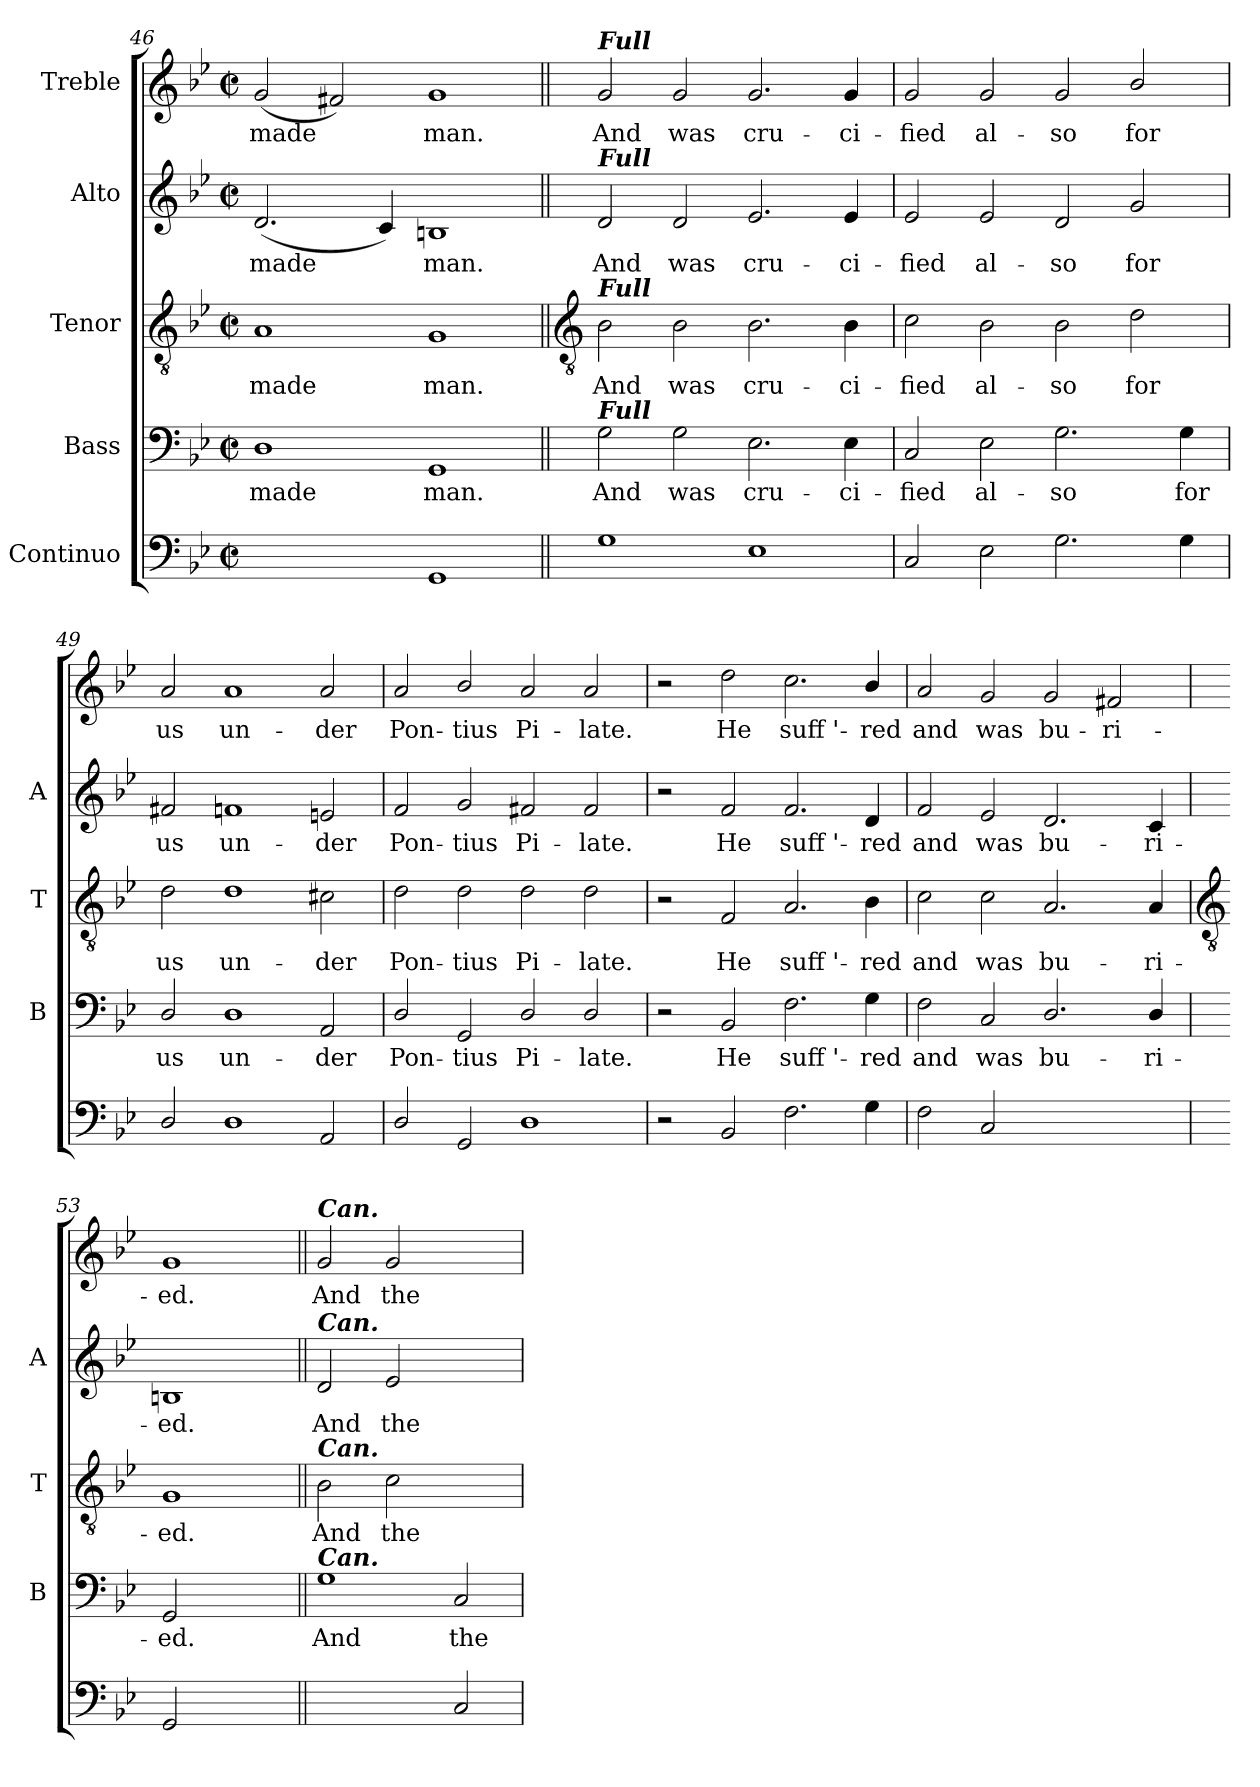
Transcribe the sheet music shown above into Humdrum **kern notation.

**kern	**text	**kern	**text	**kern	**text	**kern	**text	**kern	**text
*part5	*part5	*part4	*part4	*part3	*part3	*part2	*part2	*part1	*part1
*staff5	*staff5	*staff4	*staff4	*staff3	*staff3	*staff2	*staff2	*staff1	*staff1
*I"Continuo	*	*I"Bass	*	*I"Tenor	*	*I"Alto	*	*I"Treble	*
*	*	*I'B	*	*I'T	*	*I'A	*	*	*
*clefF4	*	*clefF4	*	*clefGv2	*	*clefG2	*	*clefG2	*
*k[b-e-]	*	*k[b-e-]	*	*k[b-e-]	*	*k[b-e-]	*	*k[b-e-]	*
*B-:	*	*B-:	*	*B-:	*	*B-:	*	*B-:	*
*M4/2	*	*M4/2	*	*M4/2	*	*M4/2	*	*M4/2	*
*met(c|)	*	*met(c|)	*	*met(c|)	*	*met(c|)	*	*met(c|)	*
=46	=46	=46	=46	=46	=46	=46	=46	=46	=46
!	!LO:LY:b	!	!LO:LY:b	!	!LO:LY:b	!	!LO:LY:b	!	!LO:LY:b
[2Dyy	4	1D	made	1A	made	(<2.d	made	(<2g	made
!	!LO:LY:b	!	!	!	!	!	!	!	!
2Dyy]	3	.	.	.	.	.	.	2f#X)	.
.	.	.	.	.	.	4c)	.	.	.
!	!	!	!LO:LY:b	!	!LO:LY:b	!	!LO:LY:b	!	!LO:LY:b
1GG	.	1GG	man.	1G	man.	1Bn	man.	1g	man.
!!LO:LB:g=z
=47||	=47||	=47||	=47||	=47||	=47||	=47||	=47||	=47||	=47||
*	*	*	*	*clefGv2	*	*	*	*	*
!	!	!	!	!	!	!	!	!LO:TX:a:Bi:t=Full	!
!	!	!	!	!	!	!LO:TX:a:Bi:t=Full	!	!	!
!	!	!	!	!LO:TX:a:Bi:t=Full	!	!	!	!	!
!	!	!LO:TX:a:Bi:t=Full	!	!	!	!	!	!	!
!	!	!	!LO:LY:b	!	!LO:LY:b	!	!LO:LY:b	!	!LO:LY:b
1G	.	2G	And	2B-	And	2d	And	2g	And
!	!	!	!LO:LY:b	!	!LO:LY:b	!	!LO:LY:b	!	!LO:LY:b
.	.	2G	was	2B-	was	2d	was	2g	was
!	!	!	!LO:LY:b	!	!LO:LY:b	!	!LO:LY:b	!	!LO:LY:b
1E-	.	2.E-	cru-	2.B-	cru-	2.e-	cru-	2.g	cru-
!	!	!	!LO:LY:b	!	!LO:LY:b	!	!LO:LY:b	!	!LO:LY:b
.	.	4E-	-ci-	4B-	-ci-	4e-	-ci-	4g	-ci-
=48	=48	=48	=48	=48	=48	=48	=48	=48	=48
!	!	!	!LO:LY:b	!	!LO:LY:b	!	!LO:LY:b	!	!LO:LY:b
2C	.	2C	-fied	2c	-fied	2e-	-fied	2g	-fied
!	!	!	!LO:LY:b	!	!LO:LY:b	!	!LO:LY:b	!	!LO:LY:b
2E-	.	2E-	al-	2B-	al-	2e-	al-	2g	al-
!	!	!	!LO:LY:b	!	!LO:LY:b	!	!LO:LY:b	!	!LO:LY:b
2.G	.	2.G	-so	2B-	-so	2d	-so	2g	-so
!	!	!	!	!	!LO:LY:b	!	!LO:LY:b	!	!LO:LY:b
.	.	.	.	2d	for	2g	for	2b-/	for
!	!	!	!LO:LY:b	!	!	!	!	!	!
4G	.	4G	for	.	.	.	.	.	.
=49	=49	=49	=49	=49	=49	=49	=49	=49	=49
!	!	!	!LO:LY:b	!	!LO:LY:b	!	!LO:LY:b	!	!LO:LY:b
2D/	.	2D/	us	2d	us	2f#X	us	2a	us
!	!	!	!LO:LY:b	!	!LO:LY:b	!	!LO:LY:b	!	!LO:LY:b
1D	.	1D	un-	1d	un-	1fn	un-	1a	un-
!	!	!	!LO:LY:b	!	!LO:LY:b	!	!LO:LY:b	!	!LO:LY:b
2AA	.	2AA	-der	2c#X	-der	2en	-der	2a	-der
=50	=50	=50	=50	=50	=50	=50	=50	=50	=50
!	!	!	!LO:LY:b	!	!LO:LY:b	!	!LO:LY:b	!	!LO:LY:b
2D/	.	2D/	Pon-	2d	Pon-	2f	Pon-	2a	Pon-
!	!	!	!LO:LY:b	!	!LO:LY:b	!	!LO:LY:b	!	!LO:LY:b
2GG	.	2GG	-tius	2d	-tius	2g	-tius	2b-/	-tius
!	!	!	!LO:LY:b	!	!LO:LY:b	!	!LO:LY:b	!	!LO:LY:b
1D/	.	2D/	Pi-	2d	Pi-	2f#X	Pi-	2a	Pi-
!	!	!	!LO:LY:b	!	!LO:LY:b	!	!LO:LY:b	!	!LO:LY:b
.	.	2D/	-late.	2d	-late.	2f#	-late.	2a	-late.
=51	=51	=51	=51	=51	=51	=51	=51	=51	=51
2r	.	2r	.	2r	.	2r	.	2r	.
!	!	!	!LO:LY:b	!	!LO:LY:b	!	!LO:LY:b	!	!LO:LY:b
2BB-	.	2BB-	He	2F	He	2f	He	2dd	He
!	!	!	!LO:LY:b	!	!LO:LY:b	!	!LO:LY:b	!	!LO:LY:b
2.F	.	2.F	suff '-	2.A	suff '-	2.f	suff '-	2.cc	suff '-
!	!	!	!LO:LY:b	!	!LO:LY:b	!	!LO:LY:b	!	!LO:LY:b
4G	.	4G	-red	4B-	-red	4d	-red	4b-/	-red
=52	=52	=52	=52	=52	=52	=52	=52	=52	=52
!	!	!	!LO:LY:b	!	!LO:LY:b	!	!LO:LY:b	!	!LO:LY:b
2F	.	2F	and	2c	and	2f	and	2a	and
!	!	!	!LO:LY:b	!	!LO:LY:b	!	!LO:LY:b	!	!LO:LY:b
2C	.	2C	was	2c	was	2e-	was	2g	was
!	!LO:LY:b	!	!LO:LY:b	!	!LO:LY:b	!	!LO:LY:b	!	!LO:LY:b
[2D/yy	4	2.D/	bu-	2.A	bu-	2.d	bu-	2g	bu-
!	!LO:LY:b	!	!	!	!	!	!	!	!LO:LY:b
2Dyy]	3	.	.	.	.	.	.	2f#X	-ri-
!	!	!	!LO:LY:b	!	!LO:LY:b	!	!LO:LY:b	!	!
.	.	4D/	-ri-	4A	-ri-	4c	-ri-	.	.
!!LO:LB:g=z
=53	=53	=53	=53	=53	=53	=53	=53	=53	=53
*	*	*	*	*clefGv2	*	*	*	*	*
!	!	!	!LO:LY:b	!	!LO:LY:b	!	!LO:LY:b	!	!LO:LY:b
2GG	.	2GG	-ed.	1G	-ed.	1Bn	-ed.	1g	-ed.
2ryy	.	2ryy	.	.	.	.	.	.	.
=54||	=54||	=54||	=54||	=54||	=54||	=54||	=54||	=54||	=54||
!	!	!	!	!	!	!	!	!LO:TX:a:Bi:t=Can.	!
!	!	!	!	!	!	!LO:TX:a:Bi:t=Can.	!	!	!
!	!	!	!	!LO:TX:a:Bi:t=Can.	!	!	!	!	!
!	!	!LO:TX:a:Bi:t=Can.	!	!	!	!	!	!	!
!	!	!	!LO:LY:b	!	!LO:LY:b	!	!LO:LY:b	!	!LO:LY:b
[2Gyy	.	1G	And	2B-	And	2d	And	2g	And
!	!	!	!	!	!LO:LY:b	!	!LO:LY:b	!	!LO:LY:b
2Gyy]	.	.	.	2c	the	2e-	the	2g	the
!	!	!	!LO:LY:b	!	!	!	!	!	!
2C	.	2C	the	2ryy	.	2ryy	.	2ryy	.
=	=	=	=	=	=	=	=	=	=
*-	*-	*-	*-	*-	*-	*-	*-	*-	*-
